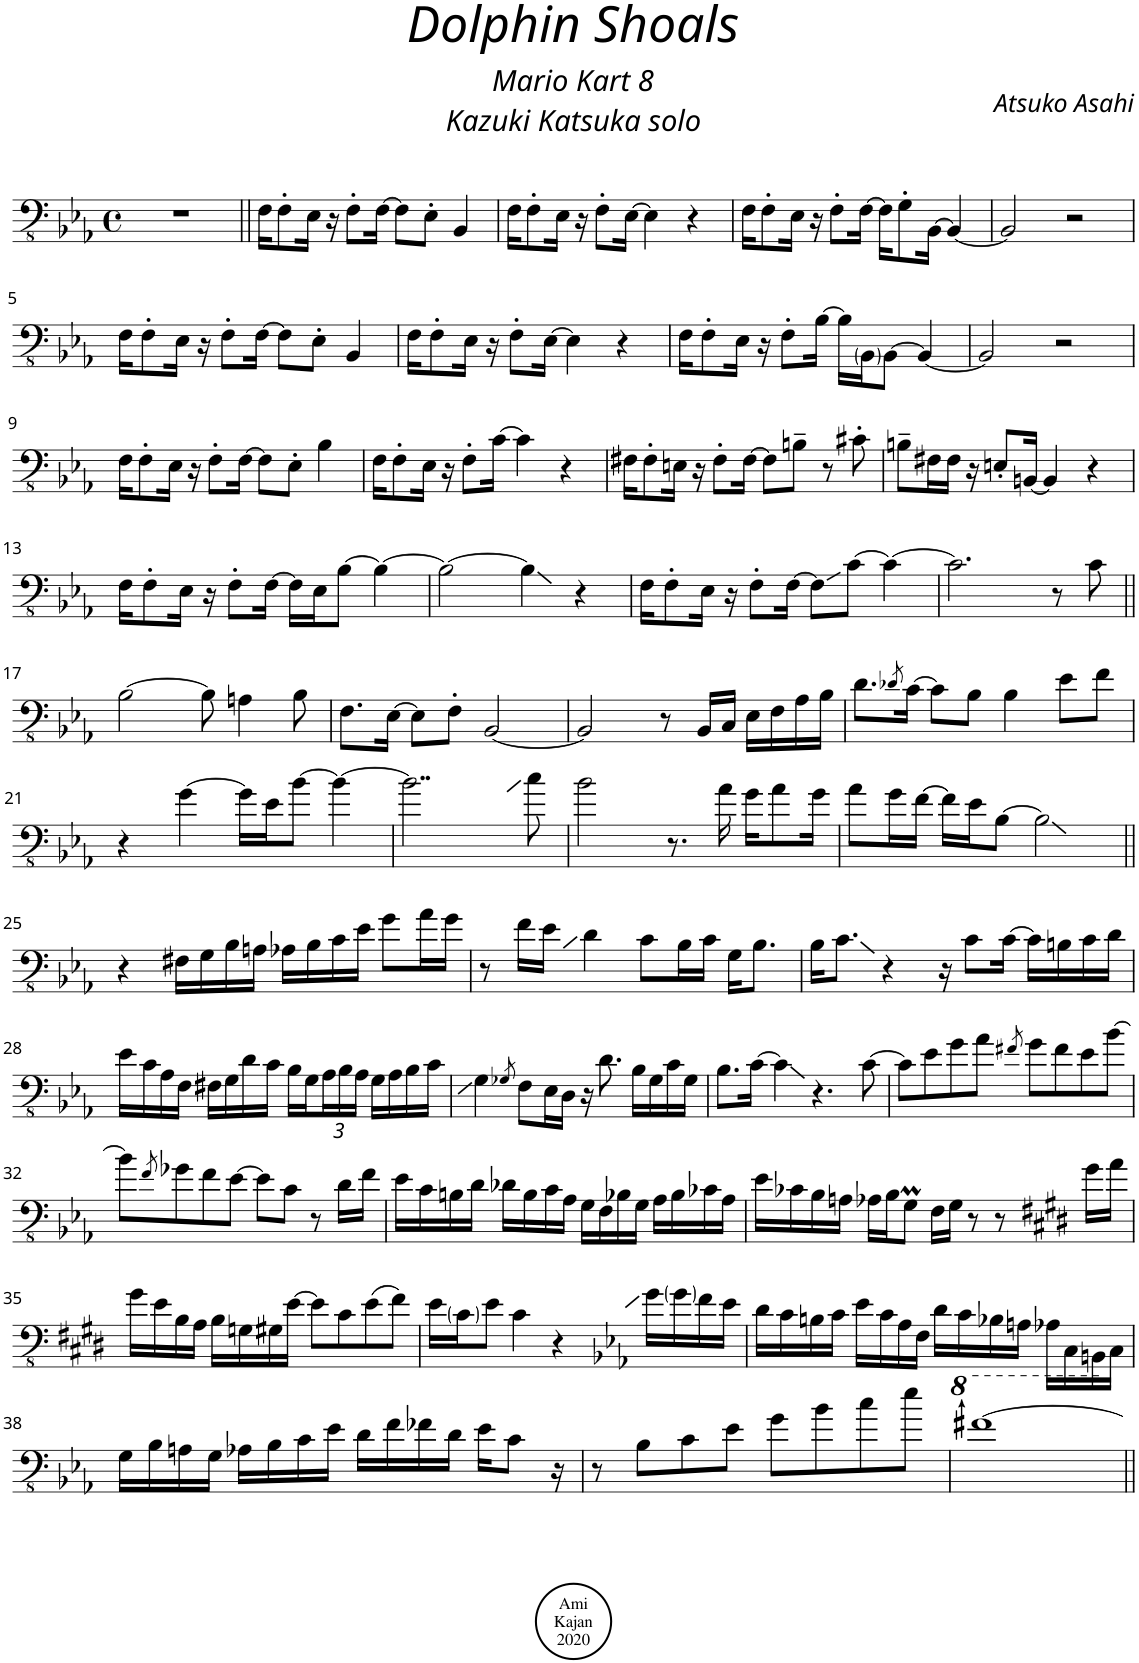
**kern
*part1
*staff1
*I"Acoustic Bass
*I'Bass
*clefFv4
*k[b-e-a-]
*M4/4
*met(c)
=
1r
=1||
16FF\KL
8FF'\
16EE-\Jk
16r
8FF'\L
[16FF\Jk
8FF\L]
8EE-'\J
4BBB-/
=2
16FF\KL
8FF'\
16EE-\Jk
16r
8FF'\L
[16EE-\Jk
4EE-\]
4r
=3
16FF\KL
8FF'\
16EE-\Jk
16r
8FF'\L
[16FF\Jk
16FF\KL]
8GG'\
[16BBB-\Jk
4BBB-/_
=4
2BBB-/]
2r
!!LO:LB:g=z
=5
16FF\KL
8FF'\
16EE-\Jk
16r
8FF'\L
[16FF\Jk
8FF\L]
8EE-'\J
4BBB-/
=6
16FF\KL
8FF'\
16EE-\Jk
16r
8FF'\L
[16EE-\Jk
4EE-\]
4r
=7
16FF\KL
8FF'\
16EE-\Jk
16r
8FF'\L
[16BB-\Jk
16BB-\LL]
16BBB-\J
[8BBB-\J
4BBB-/_
=8
2BBB-/]
2r
!!LO:LB:g=z
=9
16FF\KL
8FF'\
16EE-\Jk
16r
8FF'\L
[16FF\Jk
8FF\L]
8EE-'\J
4BB-\
=10
16FF\KL
8FF'\
16EE-\Jk
16r
8FF'\L
[16C\Jk
4C\]
4r
=11
16FF#X\KL
8FF#'\
16EEn\Jk
16r
8FF#'\L
[16FF#\Jk
8FF#\L]
8BBn~\J
8r
8C#X'\
=12
8BBn~\L
16FF#X\L
16FF#\JJ
16r
8EEn'/L
[16BBBn/Jk
4BBB/]
4r
!!LO:LB:g=z
=13
16FF\KL
8FF'\
16EE-\Jk
16r
8FF'\L
[16FF\Jk
16FF\LL]
16EE-\J
[8BB-\J
4BB-\_
=14
2BB-\_
4BB-\]
4r
=15
16FF\KL
8FF'\
16EE-\Jk
16r
8FF'\L
[16FF\Jk
8FF\L]
[8C\J
4C\_
=16
2.C\]
8r
8C\
!!LO:LB:g=z
=17||
[2BB-\
8BB-\]
4AAn\
8BB-\
=18
8.FF\L
[16EE-\Jk
8EE-\L]
8FF'\J
[2BBB-/
=19
2BBB-/]
8r
16BBB-/LL
16CC/JJ
16EE-\LL
16FF\
16AA-\
16BB-\JJ
=20
8.D\L
8qD-X/
[16C\Jk
8C\L]
8BB-\J
4BB-\
8E-\L
8F\J
!!LO:LB:g=z
=21
4r
[4G\
16G\LL]
16E-\J
[8B-\J
4B-\_
=22
2..B-\]
8c\
=23
2B-\
8.r
16A-\
16G\KL
8A-\
16G\Jk
=24
8A-\L
16G\L
[16F\JJ
16F\LL]
16E-\J
[8BB-\J
2BB-\]
!!LO:LB:g=z
=25||
4r
16FF#X\LL
16GG\
16BB-\
16AAn\JJ
16AA-X\LL
16BB-\
16C\
16E-\JJ
8G\L
16A-\L
16G\JJ
=26
8r
16F\LL
16E-\JJ
4D\
8C\L
16BB-\L
16C\JJ
16GG\KL
8.BB-\J
=27
16BB-\KL
8.C\J
4r
16r
8C\L
[16C\Jk
16C\LL]
16BBn\
16C\
16D\JJ
!!LO:LB:g=z
=28
16E-\LL
16C\
16AA-\
16FF\JJ
16FF#X\LL
16GG\
16D\
16C\JJ
16BB-\LL
16GG\
*Xbrackettup
24AA-\
24BB-\
24AA-\JJ
16GG\LL
16AA-\
16BB-\
16C\JJ
=29
4GG\
8qGG-X/
8FF\L
16EE-\L
16DD\JJ
16r
8.D\
16BB-\LL
16GGn\
16C\
16GG\JJ
=30
8.BB-\L
[16C\Jk
4C\]
4.r
[8C\
=31
8C\L]
8E-\
8G\
8A-\J
8qF#X/
8G\L
8Fn\
8E-\
[8B-\J
!!LO:LB:g=z
=32
8B-\L]
8qF/
8G-X\
8F\
[8E-\J
8E-\L]
8C\J
8r
16D\LL
16F\JJ
=33
16E-\LL
16C\
16BBn\
16D\JJ
16D-X\LL
16BB\
16C\
16AA-\JJ
16GG\LL
16FF\
16BB-X\
16GG\JJ
16AA-\LL
16BB-\
16C-X\
16AA-\JJ
=34
16E-\LL
16C-X\
16BB-\
16AAn\JJ
16AA-X\LL
16BB-\J
8GGm\J
16FF\LL
16GG\JJ
8r
8r
16G#\LL
16A\JJ
!!LO:LB:g=z
=35
16G#\LL
16E\
16BB\
16AA\JJ
16BB\LL
16GGn\
16GG#X\
[16E\JJ
8E\L]
8C#\
(8E\
8F#\J)
=36
16E\LL
16C#\J
8E\J
4C#\
4r
16G\LL
16G\
16F\
16E-\JJ
=37
16D\LL
16C\
16BBn\
16C\JJ
16E-\LL
16C\
16AA-\
16FF\JJ
16D\LL
16C\
16BB-X\
16AAn\JJ
16AA-X\LL
16CC\
16BBBn\
16CC\JJ
!!LO:LB:g=z
=38
16GG\LL
16BB-\
16AAn\
16GG\JJ
16AA-X\LL
16BB-\
16C\
16E-\JJ
16D\LL
16F\
16F-X\
16D\JJ
16E-\KL
8C\J
16r
=39
8r
8BB-\L
8C\
8E-\J
8G\L
8B-\
8c\
8e-\J
=40
[1fn
=||
*-
